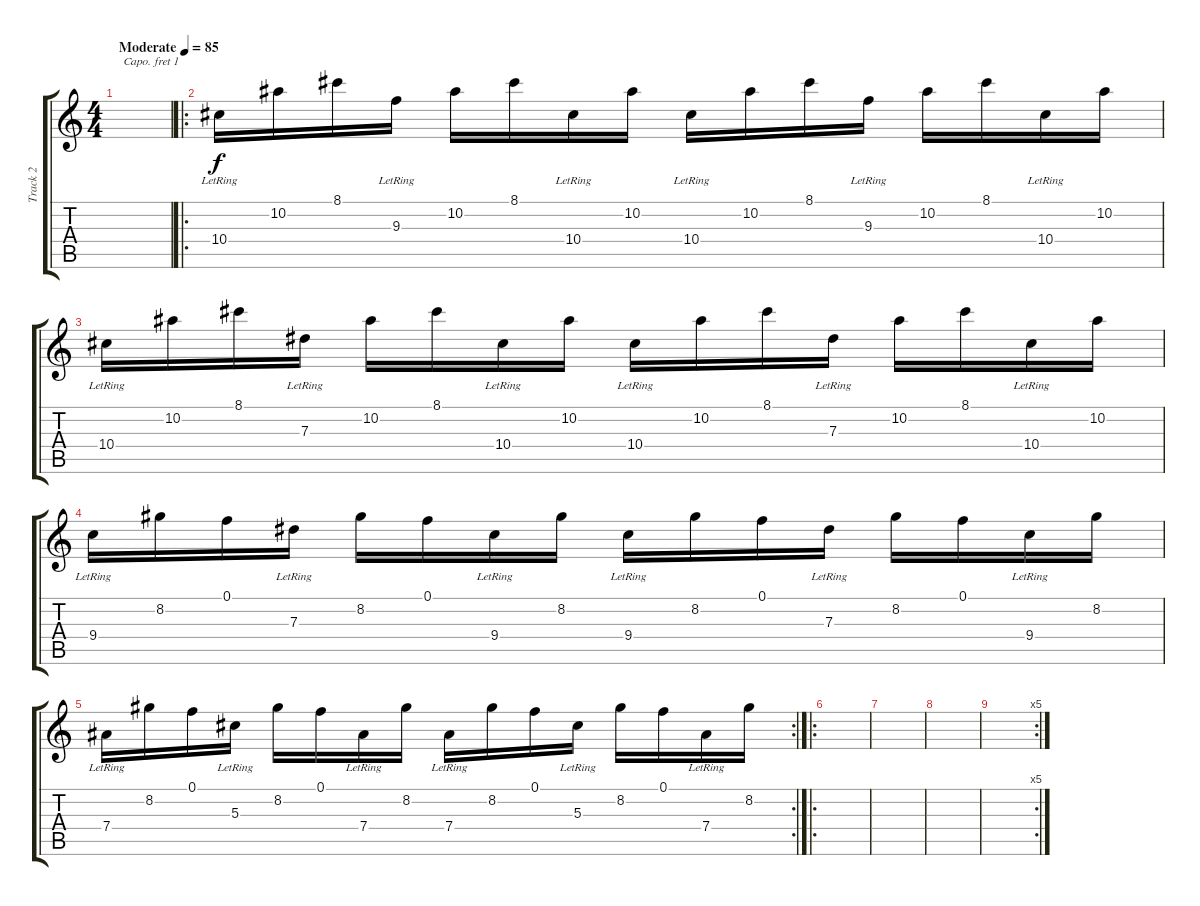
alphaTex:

\track ("Track 2" "Track 2") {instrument acousticguitarnylon}
\staff {score tabs}
\capo 1
\tuning (E4 B3 G3 D3 A2 E2) {hide}
\ts (4 4)
\tempo (85 "Moderate")
\clef g2
\ks c
|
\ro
10.4{lr}.16 10.2.16 8.1.16 9.3{lr}.16 10.2.16 8.1.16 10.4{lr}.16 10.2.16 10.4{lr}.16 10.2.16 8.1.16 9.3{lr}.16 10.2.16 8.1.16 10.4{lr}.16 10.2.16 |
10.4{lr}.16 10.2.16 8.1.16 7.3{lr}.16 10.2.16 8.1.16 10.4{lr}.16 10.2.16 10.4{lr}.16 10.2.16 8.1.16 7.3{lr}.16 10.2.16 8.1.16 10.4{lr}.16 10.2.16 |
9.4{lr}.16 8.2.16 0.1.16 7.3{lr}.16 8.2.16 0.1.16 9.4{lr}.16 8.2.16 9.4{lr}.16 8.2.16 0.1.16 7.3{lr}.16 8.2.16 0.1.16 9.4{lr}.16 8.2.16 |
\rc 2
7.4{lr}.16 8.2.16 0.1.16 5.3{lr}.16 8.2.16 0.1.16 7.4{lr}.16 8.2.16 7.4{lr}.16 8.2.16 0.1.16 5.3{lr}.16 8.2.16 0.1.16 7.4{lr}.16 8.2.16 |
\ro
|
|
|
\rc 5
